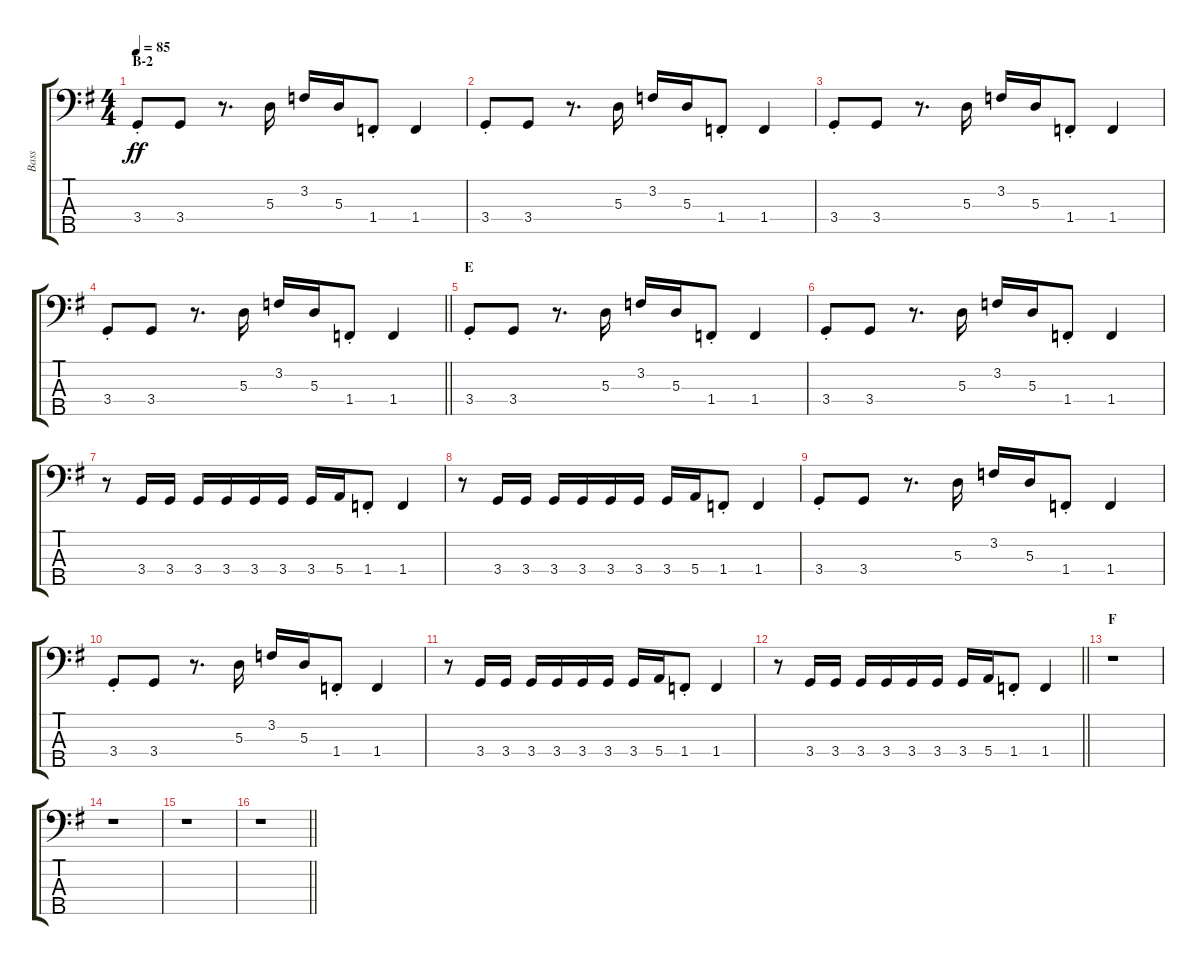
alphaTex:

\track ("Bass" "Bass") {instrument electricbassfinger}
\staff {score tabs}
\tuning (G2 D2 A1 E1 B0) {hide}
\ts (4 4)
\section ("" "B-2")
\tempo 85
\clef f4
\ks g
3.4{st}.8{dy ff} 3.4.8 r.8{d} 5.3.16 3.2.16 5.3.16 1.4{st}.8 1.4.4 |
3.4{st}.8 3.4.8 r.8{d} 5.3.16 3.2.16 5.3.16 1.4{st}.8 1.4.4 |
3.4{st}.8 3.4.8 r.8{d} 5.3.16 3.2.16 5.3.16 1.4{st}.8 1.4.4 |
\barLineRight lightlight
3.4{st}.8 3.4.8 r.8{d} 5.3.16 3.2.16 5.3.16 1.4{st}.8 1.4.4 |
\section ("" "E")
3.4{st}.8 3.4.8 r.8{d} 5.3.16 3.2.16 5.3.16 1.4{st}.8 1.4.4 |
3.4{st}.8 3.4.8 r.8{d} 5.3.16 3.2.16 5.3.16 1.4{st}.8 1.4.4 |
r.8 3.4.16 3.4.16 3.4.16 3.4.16 3.4.16 3.4.16 3.4.16 5.4.16 1.4{st}.8 1.4.4 |
r.8 3.4.16 3.4.16 3.4.16 3.4.16 3.4.16 3.4.16 3.4.16 5.4.16 1.4{st}.8 1.4.4 |
3.4{st}.8 3.4.8 r.8{d} 5.3.16 3.2.16 5.3.16 1.4{st}.8 1.4.4 |
3.4{st}.8 3.4.8 r.8{d} 5.3.16 3.2.16 5.3.16 1.4{st}.8 1.4.4 |
r.8 3.4.16 3.4.16 3.4.16 3.4.16 3.4.16 3.4.16 3.4.16 5.4.16 1.4{st}.8 1.4.4 |
\barLineRight lightlight
r.8 3.4.16 3.4.16 3.4.16 3.4.16 3.4.16 3.4.16 3.4.16 5.4.16 1.4{st}.8 1.4.4 |
\section ("" "F")
r.1 |
r.1 |
r.1 |
\barLineRight lightlight
r.1
